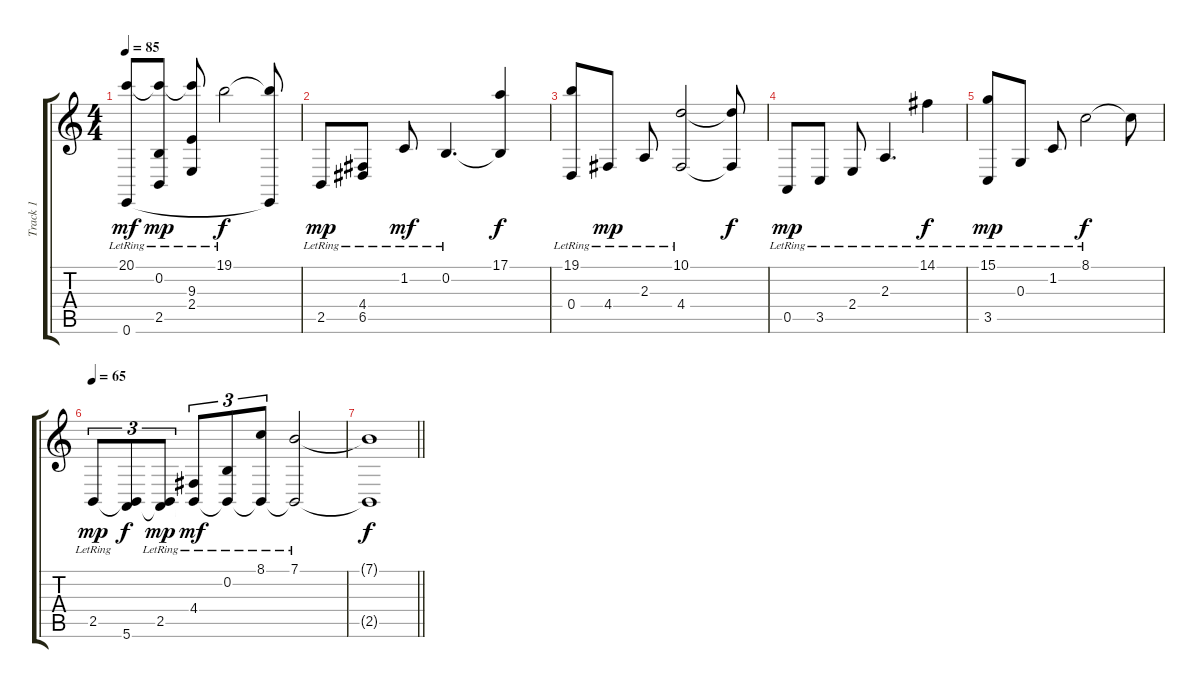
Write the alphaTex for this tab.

\track ("Track 1" "Track 1") {instrument acousticgrandpiano}
\staff {score tabs}
\tuning (E4 B3 G3 D3 A2 E2) {hide}
\ts (4 4)
\tempo 85
\clef g2
\ks c
(20.1{lr} 0.6{lr}).8{dy mf} (20.1{t} 0.2{lr} 2.5{lr}).8{dy mp} (20.1{t} 9.3{lr} 2.4{lr}).8 19.1{lr}.2{dy f} (19.1{t} 0.6{t}).8 |
2.5{lr}.8{dy mp} (4.4{lr} 6.5).8 1.2{lr}.8{dy mf} 0.2{lr}.4{d} (17.1 0.2{t}).4{dy f} |
(19.1{lr} 0.4{lr}).8 4.4{lr}.8{dy mp} 2.3{lr}.8 (10.1 4.4{lr}).2 (10.1{t} 4.4{t}).8{dy f} |
0.5{lr}.8{dy mp} 3.5{lr}.8 2.4{lr}.8 2.3{lr}.4{d} 14.1{lr}.4{dy f} |
(15.1{lr} 3.5{lr}).8{dy mp} 0.3{lr}.8 1.2{lr}.8 8.1{lr}.2{dy f} 8.1{t}.8 |
\tempo 65
2.5{lr}.8{tu (3 2) dy mp} (2.5{t} 5.6).8{tu (3 2) dy f} (2.5{lr} 5.6{t}).8{tu (3 2) dy mp} (4.4{lr} 2.5{t}).8{tu (3 2) dy mf} (0.2{lr} 2.5{t}).8{tu (3 2)} (8.1{lr} 2.5{t}).8{tu (3 2)} (7.1{lr} 2.5{t}).2 |
\barLineRight lightlight
(7.1{t} 2.5{t}).1{dy f}
